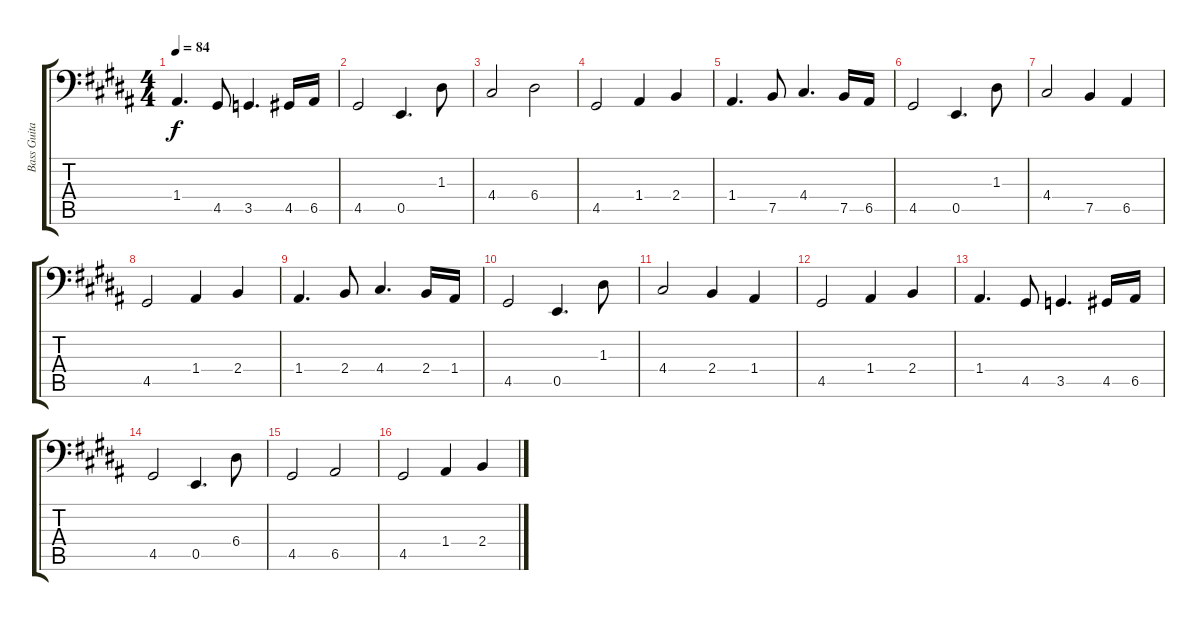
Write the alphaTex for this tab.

\track ("Bass Guitar - John Myung" "Bass Guita") {instrument distortionguitar}
\staff {score tabs}
\tuning (C3 G2 D2 A1 E1 B0) {hide}
\ts (4 4)
\tempo 84
\clef f4
\ks b
1.4.4{d dy f} 4.5.8 3.5.4{d} 4.5.16 6.5.16 |
4.5.2 0.5.4{d} 1.3.8 |
4.4.2 6.4.2 |
4.5.2 1.4.4 2.4.4 |
1.4.4{d} 7.5.8 4.4.4{d} 7.5.16 6.5.16 |
4.5.2 0.5.4{d} 1.3.8 |
4.4.2 7.5.4 6.5.4 |
4.5.2 1.4.4 2.4.4 |
1.4.4{d} 2.4.8 4.4.4{d} 2.4.16 1.4.16 |
4.5.2 0.5.4{d} 1.3.8 |
4.4.2 2.4.4 1.4.4 |
4.5.2 1.4.4 2.4.4 |
1.4.4{d} 4.5.8 3.5.4{d} 4.5.16 6.5.16 |
4.5.2 0.5.4{d} 6.4.8 |
4.5.2 6.5.2 |
4.5.2 1.4.4 2.4.4
